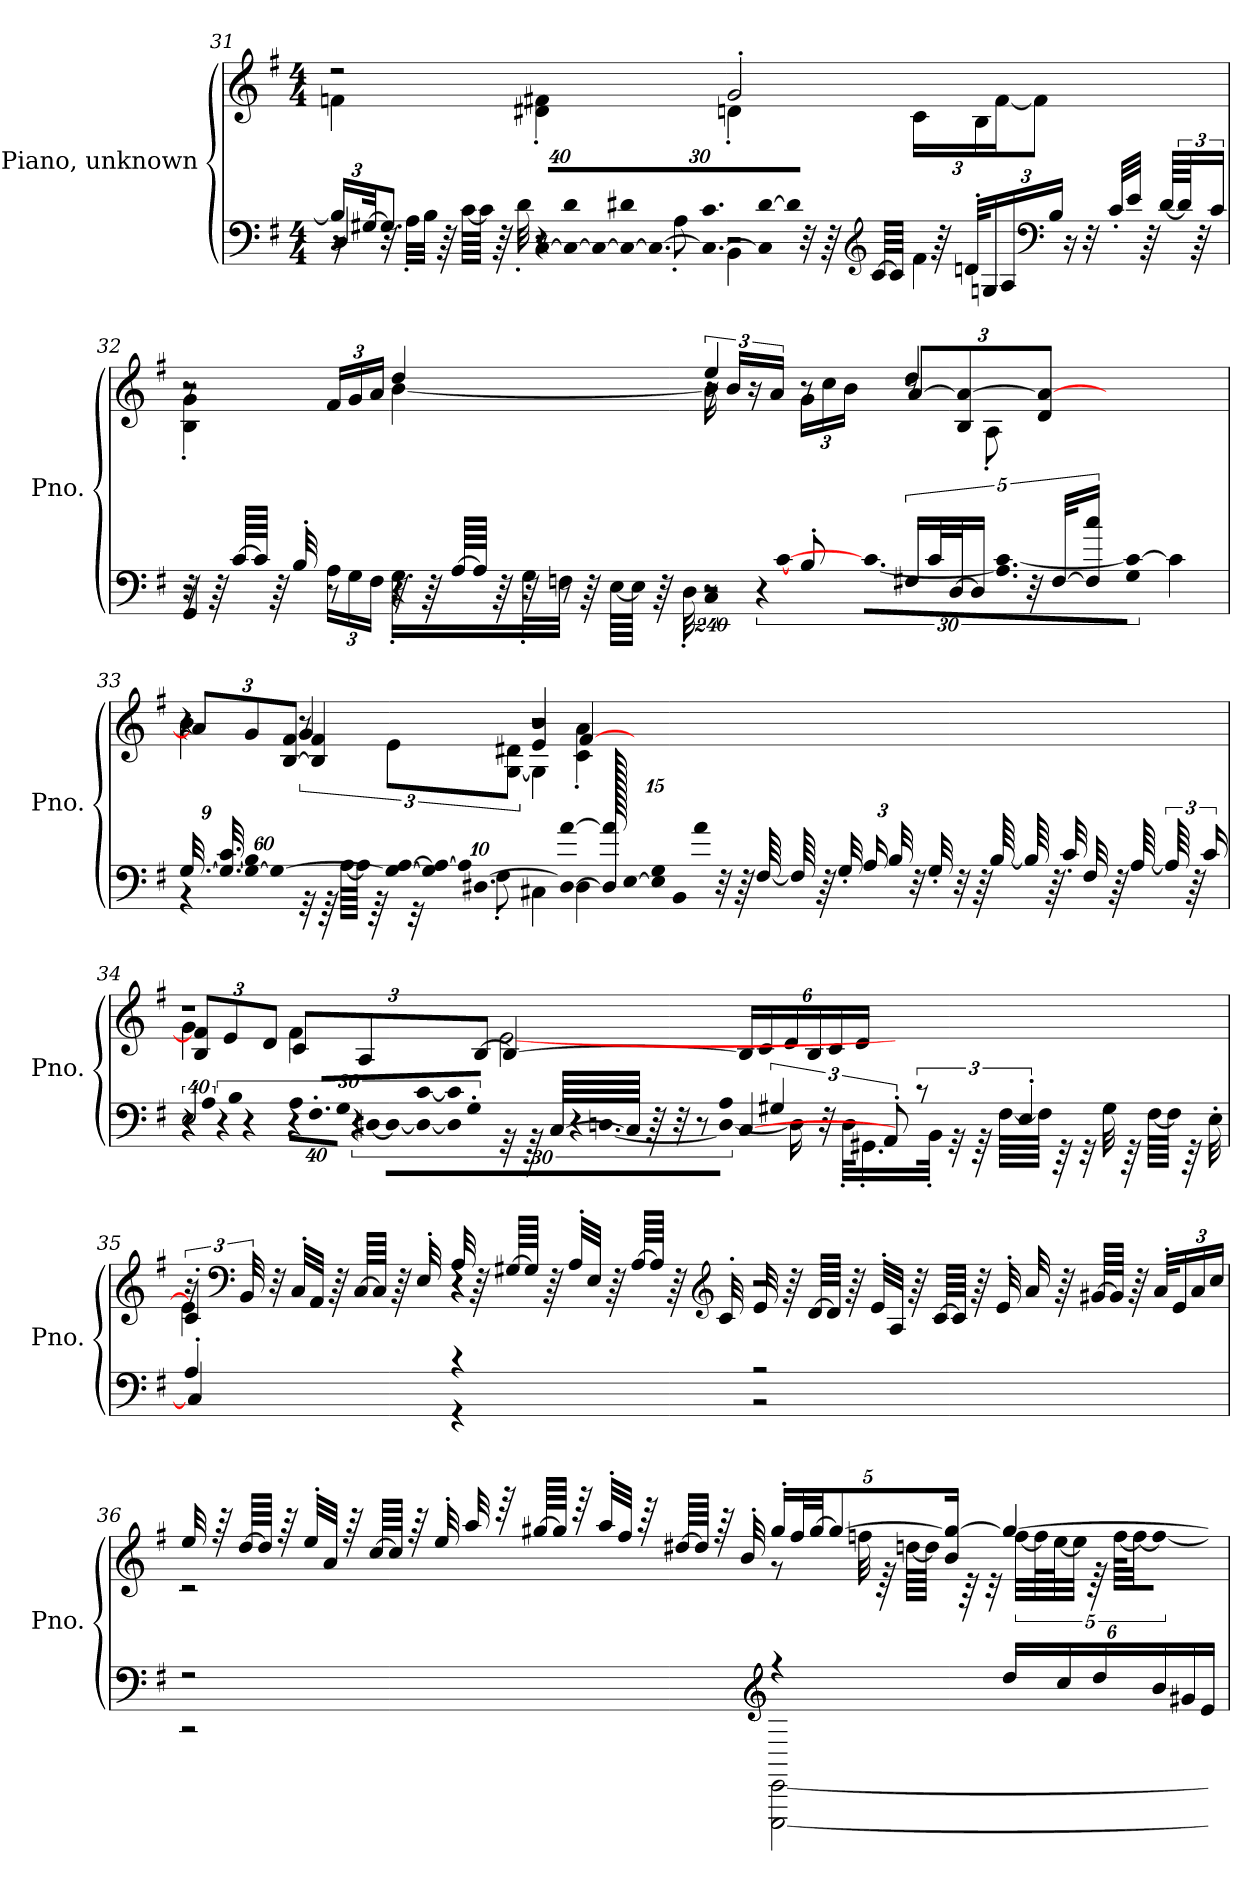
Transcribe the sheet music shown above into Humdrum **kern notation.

**kern	**kern
*part1	*part1
*staff2	*staff1
*I"Piano, unknown	*
*I'Pno.	*
!!LO:LB:g=z
*clefF4	*clefG2
*k[f#]	*k[f#]
*M4/4	*M4/4
*Xbrackettup	*
=31	=31
*^	*^
*	*^	*	*
24B/LL]	16r	4D/	2r	4fn\
[48G#X/JK	.	.	.	.
8.G#/J]	32r	.	.	.
.	32A'\LLL	.	.	.
.	32B\JJJ	.	.	.
.	64r	.	.	.
.	[64c\LLLL	.	.	.
.	64c\JJJJ]	.	.	.
.	64r	.	.	.
.	32d'\	.	.	.
!LO:N:vis=32	!	!	!	!
[640%23C/LLL	8r	4r	.	4d#X\' 4f#X\'
!LO:N:vis=32	!	!	!	!
640%23C/_ 640%23d/	.	.	.	.
!LO:N:vis=64	!	!	!	!
960%17C/L_	.	.	.	.
!LO:N:vis=64	!	!	!	!
960%17C/_ 960%17d#X/J	.	.	.	.
!LO:N:vis=32.	!	!	!	!
1920%103C/_	.	.	.	.
.	8A'\	.	.	.
!LO:N:vis=32.	!	!	!	!
1920%103C/_ 1920%103c/	.	.	.	.
!LO:N:vis=64	!	!	!	!
960%17C/] [960%17d#/L	.	.	.	.
!LO:N:vis=64	!	!	!	!
960%17d#/JJJJ]	.	.	.	.
32r	4BB\	2r	2g'/	4dn'\
64r	.	.	.	.
*clefG2	*	*	*	*
[64c/LLLL	.	.	.	.
64c/JJJJ]	.	.	.	.
64r	.	.	.	.
32dn'/KLL	.	.	.	.
24Gn/	.	.	.	.
24A/	.	.	.	.
*clefF4	*	*	*	*
24B/JJ	.	.	.	.
*	*	*	*	*Xbrackettup
16r	4AA\	.	.	24c\LL
.	.	.	.	24B\
32r	.	.	.	.
.	.	.	.	[24f#\J
32c'/LLL	.	.	.	.
32e/JJJ	.	.	.	8f#\J]
64r	.	.	.	.
[64d/LLLL	.	.	.	.
*brackettup	*	*	*	*
96d/JJJJ]	.	.	.	.
96r	.	.	.	.
24c/	.	.	.	.
!!LO:LB:g=z
=32	=32	=32	=32	=32
*	*	*	*	*^
32r	8r	4GG/	2r	4B\' 4g\'	8r
64r	.	.	.	.	.
[64c/LLLL	.	.	.	.	.
64c/JJJJ]	.	.	.	.	.
64r	.	.	.	.	.
32B'/	.	.	.	.	.
*	*Xbrackettup	*	*	*	*
8r	24A\LL	.	.	.	24f#/LL
.	24G\	.	.	.	24g/
.	24F#\JJ	.	.	.	24a/JJ
32r	16.G'\LL	4r	.	[4b\	4dd/
64r	.	.	.	.	.
[64A/LLLL	.	.	.	.	.
64A/JJJJ]	.	.	.	.	.
64r	.	.	.	.	.
32r	32G'\L	.	.	.	.
8r	32Fn\JJJ	.	.	.	.
.	64r	.	.	.	.
.	[64E\LLLL	.	.	.	.
.	64E\JJJJ]	.	.	.	.
.	64r	.	.	.	.
.	32D'\	.	.	.	.
*	*brackettup	*	*	*	*
!	!LO:N:vis=16	!	!	!	!
*	*	*	*	*	*brackettup
8r	1920%137C\	2r	4ee/	16b\]	24r
.	.	.	.	.	24b/LL
.	.	.	.	16r	.
!	!LO:N:vis=64	!	!	!	!
.	960%17r	.	.	.	.
.	.	.	.	.	24a/JJ
!	!LO:N:vis=64	!	!	!	!
.	[960%17c\	.	.	.	.
.	1920ryy	.	.	.	.
!	!LO:N:vis=32.	!	!	!	!
.	1920%103c\LLL_	.	.	.	.
*	*	*	*	*Xbrackettup	*
8B'/	.	.	.	24g\LL	8r
!	!LO:N:vis=32.	!	!	!	!
.	1920%103A\ 1920%103c\_	.	.	.	.
.	.	.	.	24cc\	.
.	.	.	.	24b\JJ	.
!	!LO:N:vis=32	!	!	!	!
.	640%23G\ 640%23c\_JJJ	.	.	.	.
20F#X/LL	.	.	4dd/	8r	[12a/L
.	4c\]	.	.	.	.
40c/L	.	.	.	.	.
[40D/J	.	.	.	.	.
.	.	.	.	.	12B/ 12a/_
20D/JJ]	.	.	.	.	.
.	.	.	.	8A'\	.
40r	.	.	.	.	.
.	.	.	.	.	12d/ 12a/_J
[40F#/KLL	.	.	.	.	.
20F#/] 20cc/JJ	.	.	.	.	.
1920ryy	.	1920ryy	1920ryy	1920ryy	1920ryy
*v	*v	*v	*	*	*
!!LO:PB:g=z	!!	!!
=33	=33	=33	=33
*Xbrackettup	*	*	*
*^	*	*	*
[36.G/LLL	4r	4r	4b\	12a/L]
36.G/_ 36.c/	.	.	.	.
!LO:N:vis=32	!	!	!	!
1920%53G/_ 1920%53B/	.	.	.	12g/
!LO:N:vis=64	!	!	!	!
640%9G/L_	.	.	.	.
!LO:N:vis=64	!	!	!	!
640%9G/_ [640%9A/	.	.	.	.
!LO:N:vis=64	!	!	!	!
640%9G/] 640%9A/_	.	.	.	.
!LO:N:vis=64	!	!	!	!
640%9A/J]	.	.	.	.
.	.	.	.	[12B/ [12f#/J
[36.D#X/	.	.	.	.
1920%79D#/_ [1920%79a/J	.	.	.	.
*	*	*	*brackettup	*
1920D#/] 1920a/]	32r	4g/	12r	4B/] 4f#/]
[12E/	.	.	.	.
.	64r	.	.	.
.	[64A\LLLL	.	.	.
.	64A\JJJJ]	.	.	.
.	64r	.	.	.
.	.	.	12e\L	.
12E/] 12G/	.	.	.	.
.	32r	.	.	.
.	8F#'\	.	.	.
.	.	.	[12G\ 12d#X\J	.
24BB/L	.	.	.	.
24a/JJ	.	.	.	.
.	4C#X\	2r	4G\]	4e/ 4b/
32r	.	.	.	.
64r	.	.	.	.
[64F#/LLLL	.	.	.	.
64F#/JJJJ]	.	.	.	.
64r	.	.	.	.
32G'/KLL	.	.	.	.
24A/	.	.	.	.
48B/JJk	.	.	.	.
32r	.	.	.	.
32G'/	.	.	.	.
.	4D#\	.	4c\' 4a\'	[4f#/
32r	.	.	.	.
64r	.	.	.	.
[64B/LLLL	.	.	.	.
64B/JJJJ]	.	.	.	.
64r	.	.	.	.
32c'/LLL	.	.	.	.
32F#/JJJ	.	.	.	.
64r	.	.	.	.
[64A/LLLL	.	.	.	.
*brackettup	*	*	*	*
96A/JJJJ]	.	.	.	.
96r	.	.	.	.
24c/	.	.	.	.
.	1920ryy	1920ryy	1920ryy	1920ryy
!!LO:LB:g=z	!!	!!
=34	=34	=34	=34	=34
!LO:N:vis=32	!	!	!	!
*	*^	*	*	*
*	*	*	*	*	*Xbrackettup
640%23r	4r	2E/	1r	4g\	12B/ 12f#/]L
!LO:N:vis=32	!	!	!	!	!
640%23A/	.	.	.	.	.
!LO:N:vis=64	!	!	!	!	!
960%17r	.	.	.	.	.
.	.	.	.	.	12e/
!LO:N:vis=64	!	!	!	!	!
960%17B/	.	.	.	.	.
!LO:N:vis=32	!	!	!	!	!
640%23r	.	.	.	.	.
!LO:N:vis=64	!	!	!	!	!
960%17r	.	.	.	.	.
!LO:N:vis=32.	!	!	!	!	!
1920%103F#'/LLL	.	.	.	.	.
.	.	.	.	.	12d/J
!LO:N:vis=32	!	!	!	!	!
640%23G'/JJJ	.	.	.	.	.
!	!LO:N:vis=32	!	!	!	!
.	640%23A\LLL	.	.	4f#\	12c/L
4r	.	.	.	.	.
!	!LO:N:vis=32	!	!	!	!
.	640%23G\JJJ	.	.	.	.
!	!LO:N:vis=64	!	!	!	!
.	960%17r	.	.	.	.
.	.	.	.	.	12A/
!	!LO:N:vis=64	!	!	!	!
.	[960%17D#X\	.	.	.	.
!	!LO:N:vis=64	!	!	!	!
.	960%17D#\LLLL_	.	.	.	.
!	!LO:N:vis=64	!	!	!	!
.	960%17D#\_ [960%17c\	.	.	.	.
!	!LO:N:vis=64	!	!	!	!
.	960%17D#\] 960%17c\]J	.	.	.	.
.	1920ryy	.	.	.	.
!	!LO:N:vis=32.	!	!	!	!
.	[1920%103Dn\	.	.	.	.
.	.	.	.	.	[12B/J
!	!LO:N:vis=32	!	!	!	!
.	640%23D\_ 640%23A\JJJ	.	.	.	.
.	.	32r	.	[2e\	4B/_
6G#X/	16D\]	.	.	.	.
.	.	64r	.	.	.
.	.	[64C/LLLL	.	.	.
.	.	64C/JJJJ]	.	.	.
.	32r	.	.	.	.
.	.	64r	.	.	.
.	.	32r	.	.	.
.	32D'\KLL	.	.	.	.
.	.	8r	.	.	.
.	16.GG#X'\	.	.	.	.
12AA'/	.	.	.	.	.
.	32BB'\JJk	.	.	.	.
.	.	[4C/	.	.	24B/LL]
12r	32r	.	.	.	.
.	64r	.	.	.	.
.	.	.	.	.	24c/
.	[64F#\LLLL	.	.	.	.
.	64F#\JJJJ]	.	.	.	.
.	64r	.	.	.	.
.	.	.	.	.	24d/
6E'/	.	.	.	.	.
.	32r	.	.	.	.
.	.	.	.	.	24B/
.	32G#\	.	.	.	.
.	64r	.	.	.	.
.	.	.	.	.	24c/
.	[64F#\LLLL	.	.	.	.
.	64F#\JJJJ]	.	.	.	.
.	64r	.	.	.	.
.	.	.	.	.	24d/JJ
.	32E'\	.	.	.	.
.	.	1920ryy	1920ryy	1920ryy	1920ryy
*	*v	*v	*	*	*
!!LO:LB:g=z	!!	!!
=35	=35	=35	=35	=35
*	*	*	*	*brackettup
4A'/	4C/]	4c'/	4e\]	24r
*	*	*clefF4	*	*
.	.	.	.	48BB/
.	.	.	.	32r
.	.	.	.	32C'/LLL
.	.	.	.	32AA/JJJ
.	.	.	.	64r
.	.	.	.	[64C/LLLL
.	.	.	.	64C/JJJJ]
.	.	.	.	64r
.	.	.	.	32E'/
4r	4r	4r	4r	32A/
.	.	.	.	64r
.	.	.	.	[64G#X/LLLL
.	.	.	.	64G#/JJJJ]
.	.	.	.	64r
.	.	.	.	32A'/LLL
.	.	.	.	32E/JJJ
.	.	.	.	64r
.	.	.	.	[64A/LLLL
.	.	.	.	64A/JJJJ]
.	.	.	.	64r
*	*	*clefG2	*	*
.	.	.	.	32c'/
2r	2r	2r	2r	32e/
.	.	.	.	64r
.	.	.	.	[64d/LLLL
.	.	.	.	64d/JJJJ]
.	.	.	.	64r
.	.	.	.	32e'/LLL
.	.	.	.	32A/JJJ
.	.	.	.	64r
.	.	.	.	[64c/LLLL
.	.	.	.	64c/JJJJ]
.	.	.	.	64r
.	.	.	.	32e'/
.	.	.	.	32a/
.	.	.	.	64r
.	.	.	.	[64g#X/LLLL
.	.	.	.	64g#/JJJJ]
.	.	.	.	64r
.	.	.	.	32a'/KLL
*	*	*	*	*Xbrackettup
.	.	.	.	24e/
.	.	.	.	24a/
.	.	.	.	24cc/JJ
*	*	*	*v	*v
!!LO:LB:g=z
=36	=36	=36	=36
2r	2r	32ee/	2r
.	.	64r	.
.	.	[64dd/LLLL	.
.	.	64dd/JJJJ]	.
.	.	64r	.
.	.	32ee'/LLL	.
.	.	32a/JJJ	.
.	.	64r	.
.	.	[64cc/LLLL	.
.	.	64cc/JJJJ]	.
.	.	64r	.
.	.	32ee'/	.
.	.	32aa/	.
.	.	64r	.
.	.	[64gg#X/LLLL	.
.	.	64gg#/JJJJ]	.
.	.	64r	.
.	.	32aa'/LLL	.
.	.	32ff#/JJJ	.
.	.	64r	.
.	.	[64dd#X/LLLL	.
.	.	64dd#/JJJJ]	.
.	.	64r	.
.	.	32b'/	.
*clefG2	*	*	*
4r	[2EEE\ [2EE\	20gg#'/LL	8r
.	.	40ff#/L	.
.	.	[40gg#/JJ	.
.	.	10gg#/_	.
.	.	.	32ffn\
.	.	.	64r
.	.	.	[64ddn\LLLL
.	.	.	64dd\JJJJ]
.	.	20b/ 20gg#/_Jk	.
.	.	.	64r
.	.	.	32r
*Xbrackettup	*	*	*brackettup
24dd/LL	.	4gg#/_	[40ff\LLL
.	.	.	80ff\L]
.	.	.	[80ee\J
24cc/	.	.	.
.	.	.	40ee\JJJ]
.	.	.	80r
24dd/	.	.	.
.	.	.	[80ff\KLLL
.	.	.	40ff\JJ_
24b/	.	.	8ff\J_
24g#X/	.	.	.
24e/JJ	.	.	.
*v	*v	*	*
*	*v	*v
=	=
*-	*-
